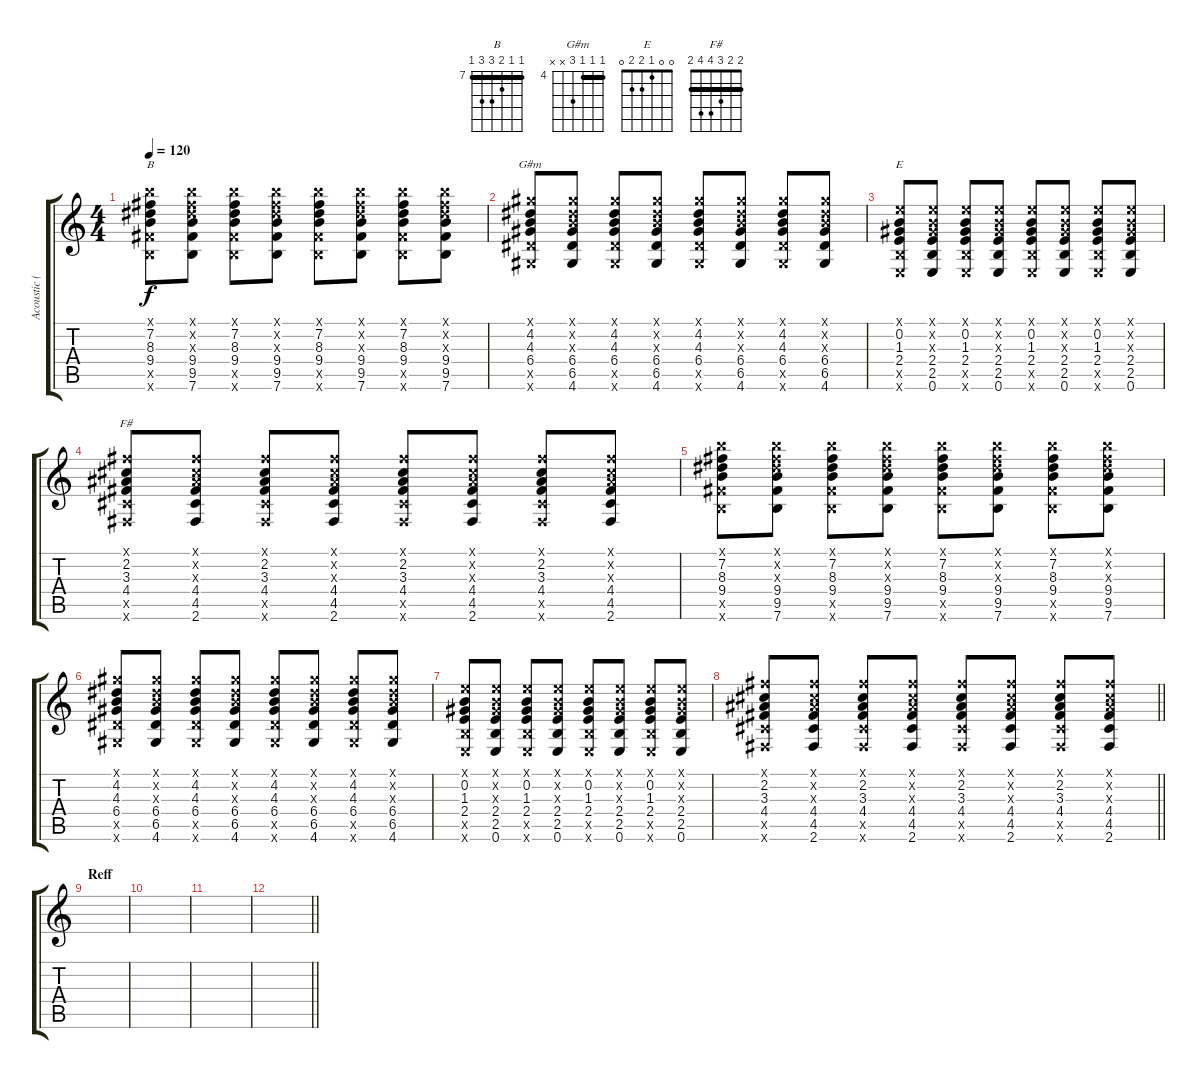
\track ("Acoustic (Andra)" "Acoustic (") {instrument acousticguitarsteel}
\staff {score tabs}
\tuning (E4 B3 G3 D3 A2 E2) {hide}
\chord ("B" 7 7 8 9 9 7) {firstfret 7 barre 7}
\chord ("G#m" 4 4 4 6 x x) {firstfret 4 barre 4}
\chord ("E" 0 0 1 2 2 0)
\chord ("F#" 2 2 3 4 4 2) {barre 2}
\ts (4 4)
\tempo 120
\clef g2
\ks c
(7.1{x} 7.2 8.3 9.4 9.5{x} 7.6{x}).8{ch "B" dy f} (7.1{x} 7.2{x} 8.3{x} 9.4 9.5 7.6).8 (7.1{x} 7.2 8.3 9.4 9.5{x} 7.6{x}).8 (7.1{x} 7.2{x} 8.3{x} 9.4 9.5 7.6).8 (7.1{x} 7.2 8.3 9.4 9.5{x} 7.6{x}).8 (7.1{x} 7.2{x} 8.3{x} 9.4 9.5 7.6).8 (7.1{x} 7.2 8.3 9.4 9.5{x} 7.6{x}).8 (7.1{x} 7.2{x} 8.3{x} 9.4 9.5 7.6).8 |
(4.1{x} 4.2 4.3 6.4 6.5{x} 4.6{x}).8{ch "G#m"} (4.1{x} 4.2{x} 4.3{x} 6.4 6.5 4.6).8 (4.1{x} 4.2 4.3 6.4 6.5{x} 4.6{x}).8 (4.1{x} 4.2{x} 4.3{x} 6.4 6.5 4.6).8 (4.1{x} 4.2 4.3 6.4 6.5{x} 4.6{x}).8 (4.1{x} 4.2{x} 4.3{x} 6.4 6.5 4.6).8 (4.1{x} 4.2 4.3 6.4 6.5{x} 4.6{x}).8 (4.1{x} 4.2{x} 4.3{x} 6.4 6.5 4.6).8 |
(0.1{x} 0.2 1.3 2.4 2.5{x} 0.6{x}).8{ch "E"} (0.1{x} 0.2{x} 1.3{x} 2.4 2.5 0.6).8 (0.1{x} 0.2 1.3 2.4 2.5{x} 0.6{x}).8 (0.1{x} 0.2{x} 1.3{x} 2.4 2.5 0.6).8 (0.1{x} 0.2 1.3 2.4 2.5{x} 0.6{x}).8 (0.1{x} 0.2{x} 1.3{x} 2.4 2.5 0.6).8 (0.1{x} 0.2 1.3 2.4 2.5{x} 0.6{x}).8 (0.1{x} 0.2{x} 1.3{x} 2.4 2.5 0.6).8 |
(2.1{x} 2.2 3.3 4.4 4.5{x} 2.6{x}).8{ch "F#"} (2.1{x} 2.2{x} 3.3{x} 4.4 4.5 2.6).8 (2.1{x} 2.2 3.3 4.4 4.5{x} 2.6{x}).8 (2.1{x} 2.2{x} 3.3{x} 4.4 4.5 2.6).8 (2.1{x} 2.2 3.3 4.4 4.5{x} 2.6{x}).8 (2.1{x} 2.2{x} 3.3{x} 4.4 4.5 2.6).8 (2.1{x} 2.2 3.3 4.4 4.5{x} 2.6{x}).8 (2.1{x} 2.2{x} 3.3{x} 4.4 4.5 2.6).8 |
(7.1{x} 7.2 8.3 9.4 9.5{x} 7.6{x}).8 (7.1{x} 7.2{x} 8.3{x} 9.4 9.5 7.6).8 (7.1{x} 7.2 8.3 9.4 9.5{x} 7.6{x}).8 (7.1{x} 7.2{x} 8.3{x} 9.4 9.5 7.6).8 (7.1{x} 7.2 8.3 9.4 9.5{x} 7.6{x}).8 (7.1{x} 7.2{x} 8.3{x} 9.4 9.5 7.6).8 (7.1{x} 7.2 8.3 9.4 9.5{x} 7.6{x}).8 (7.1{x} 7.2{x} 8.3{x} 9.4 9.5 7.6).8 |
(4.1{x} 4.2 4.3 6.4 6.5{x} 4.6{x}).8 (4.1{x} 4.2{x} 4.3{x} 6.4 6.5 4.6).8 (4.1{x} 4.2 4.3 6.4 6.5{x} 4.6{x}).8 (4.1{x} 4.2{x} 4.3{x} 6.4 6.5 4.6).8 (4.1{x} 4.2 4.3 6.4 6.5{x} 4.6{x}).8 (4.1{x} 4.2{x} 4.3{x} 6.4 6.5 4.6).8 (4.1{x} 4.2 4.3 6.4 6.5{x} 4.6{x}).8 (4.1{x} 4.2{x} 4.3{x} 6.4 6.5 4.6).8 |
(0.1{x} 0.2 1.3 2.4 2.5{x} 0.6{x}).8 (0.1{x} 0.2{x} 1.3{x} 2.4 2.5 0.6).8 (0.1{x} 0.2 1.3 2.4 2.5{x} 0.6{x}).8 (0.1{x} 0.2{x} 1.3{x} 2.4 2.5 0.6).8 (0.1{x} 0.2 1.3 2.4 2.5{x} 0.6{x}).8 (0.1{x} 0.2{x} 1.3{x} 2.4 2.5 0.6).8 (0.1{x} 0.2 1.3 2.4 2.5{x} 0.6{x}).8 (0.1{x} 0.2{x} 1.3{x} 2.4 2.5 0.6).8 |
\barLineRight lightlight
(2.1{x} 2.2 3.3 4.4 4.5{x} 2.6{x}).8 (2.1{x} 2.2{x} 3.3{x} 4.4 4.5 2.6).8 (2.1{x} 2.2 3.3 4.4 4.5{x} 2.6{x}).8 (2.1{x} 2.2{x} 3.3{x} 4.4 4.5 2.6).8 (2.1{x} 2.2 3.3 4.4 4.5{x} 2.6{x}).8 (2.1{x} 2.2{x} 3.3{x} 4.4 4.5 2.6).8 (2.1{x} 2.2 3.3 4.4 4.5{x} 2.6{x}).8 (2.1{x} 2.2{x} 3.3{x} 4.4 4.5 2.6).8 |
\section ("" "Reff")
|
|
|
\barLineRight lightlight
